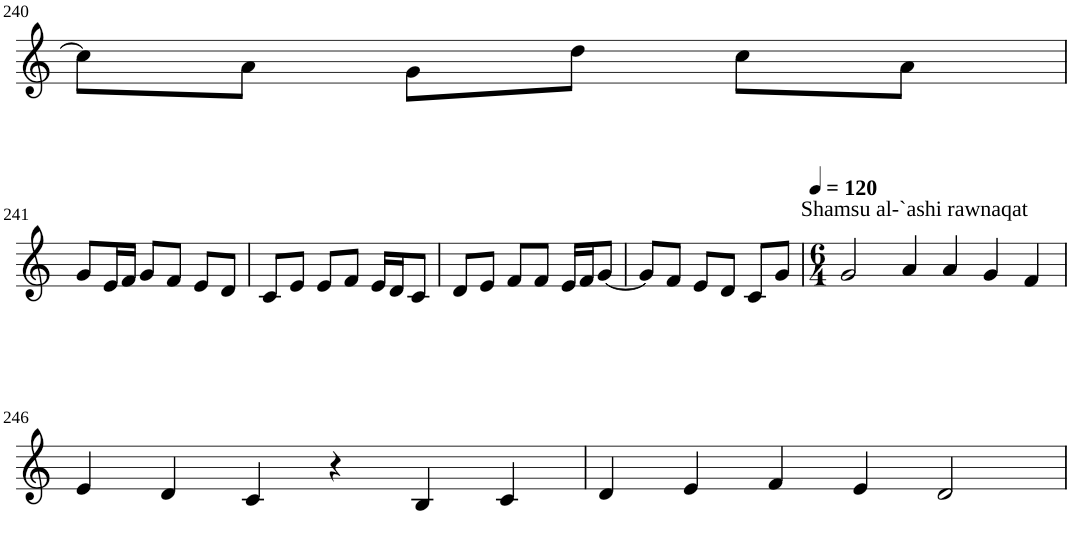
**kern
*part1
*staff1
*I"Violin
!!LO:PB:g=z
*clefG2
*k[]
*M3/4
=240
8cc\L]
8a\J
8g\L
8dd\J
8cc\L
8a\J
!!LO:LB:g=z
=241
8g/L
16e/L
16f/JJ
8g/L
8f/J
8e/L
8d/J
=242
8c/L
8e/J
8e/L
8f/J
16e/LL
16d/J
8c/J
=243
8d/L
8e/J
8f/L
8f/J
16e/LL
16f/J
[8g/J
=244
8g/L]
8f/J
8e/L
8d/J
8c/L
8g/J
!LO:TX:a:t=Shamsu al-`ashi rawnaqat
=245
*M6/4
*MM120
2g/
4a/
4a/
4g/
4f/
!!LO:LB:g=z
=246
4e/
4d/
4c/
4r
4B/
4c/
=247
4d/
4e/
4f/
4e/
2d/
=
*-
